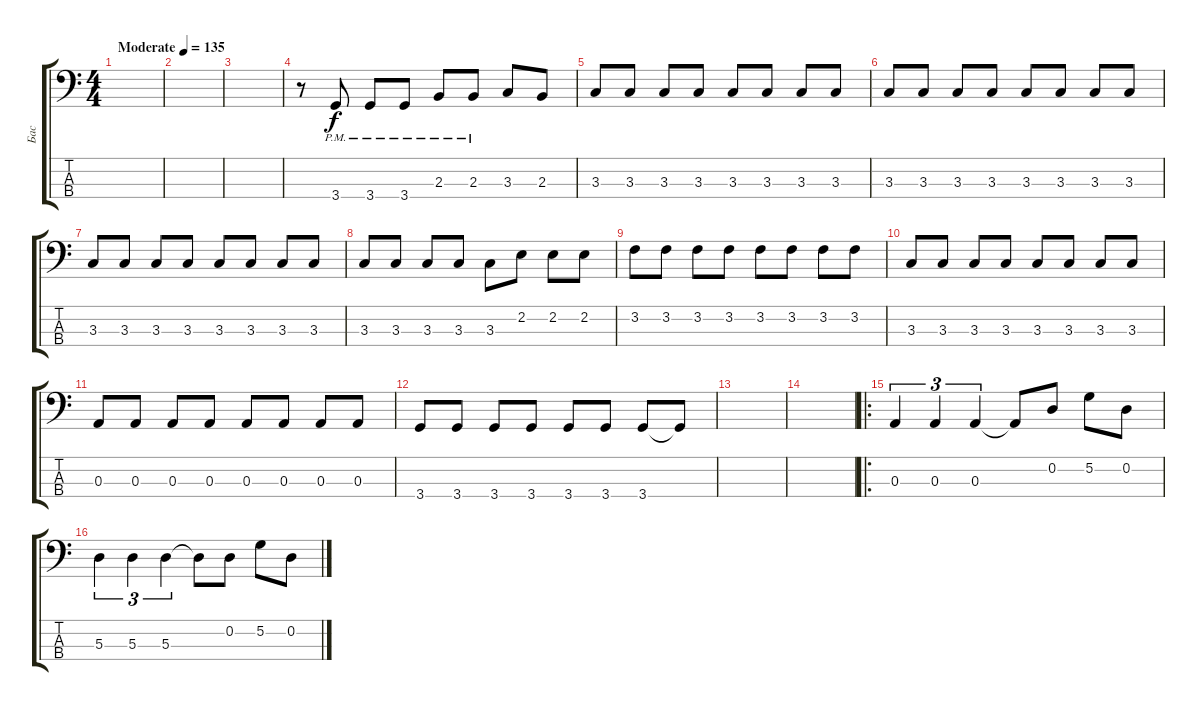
\track ("Бас" "Бас") {instrument electricbassfinger}
\staff {score tabs}
\tuning (G2 D2 A1 E1) {hide}
\ts (4 4)
\tempo (135 "Moderate")
\clef f4
\ks c
|
|
|
r.8 3.4{pm}.8 3.4{pm}.8 3.4{pm}.8 2.3{pm}.8 2.3{pm}.8 3.3.8 2.3.8 |
3.3.8 3.3.8 3.3.8 3.3.8 3.3.8 3.3.8 3.3.8 3.3.8 |
3.3.8 3.3.8 3.3.8 3.3.8 3.3.8 3.3.8 3.3.8 3.3.8 |
3.3.8 3.3.8 3.3.8 3.3.8 3.3.8 3.3.8 3.3.8 3.3.8 |
3.3.8 3.3.8 3.3.8 3.3.8 3.3.8 2.2.8 2.2.8 2.2.8 |
3.2.8 3.2.8 3.2.8 3.2.8 3.2.8 3.2.8 3.2.8 3.2.8 |
3.3.8 3.3.8 3.3.8 3.3.8 3.3.8 3.3.8 3.3.8 3.3.8 |
0.3.8 0.3.8 0.3.8 0.3.8 0.3.8 0.3.8 0.3.8 0.3.8 |
3.4.8 3.4.8 3.4.8 3.4.8 3.4.8 3.4.8 3.4.8 3.4{t}.8 |
|
|
\ro
0.3.4{tu (3 2)} 0.3.4{tu (3 2)} 0.3.4{tu (3 2)} 0.3{t}.8 0.2.8 5.2.8 0.2.8 |
5.3.4{tu (3 2)} 5.3.4{tu (3 2)} 5.3.4{tu (3 2)} 5.3{t}.8 0.2.8 5.2.8 0.2.8
